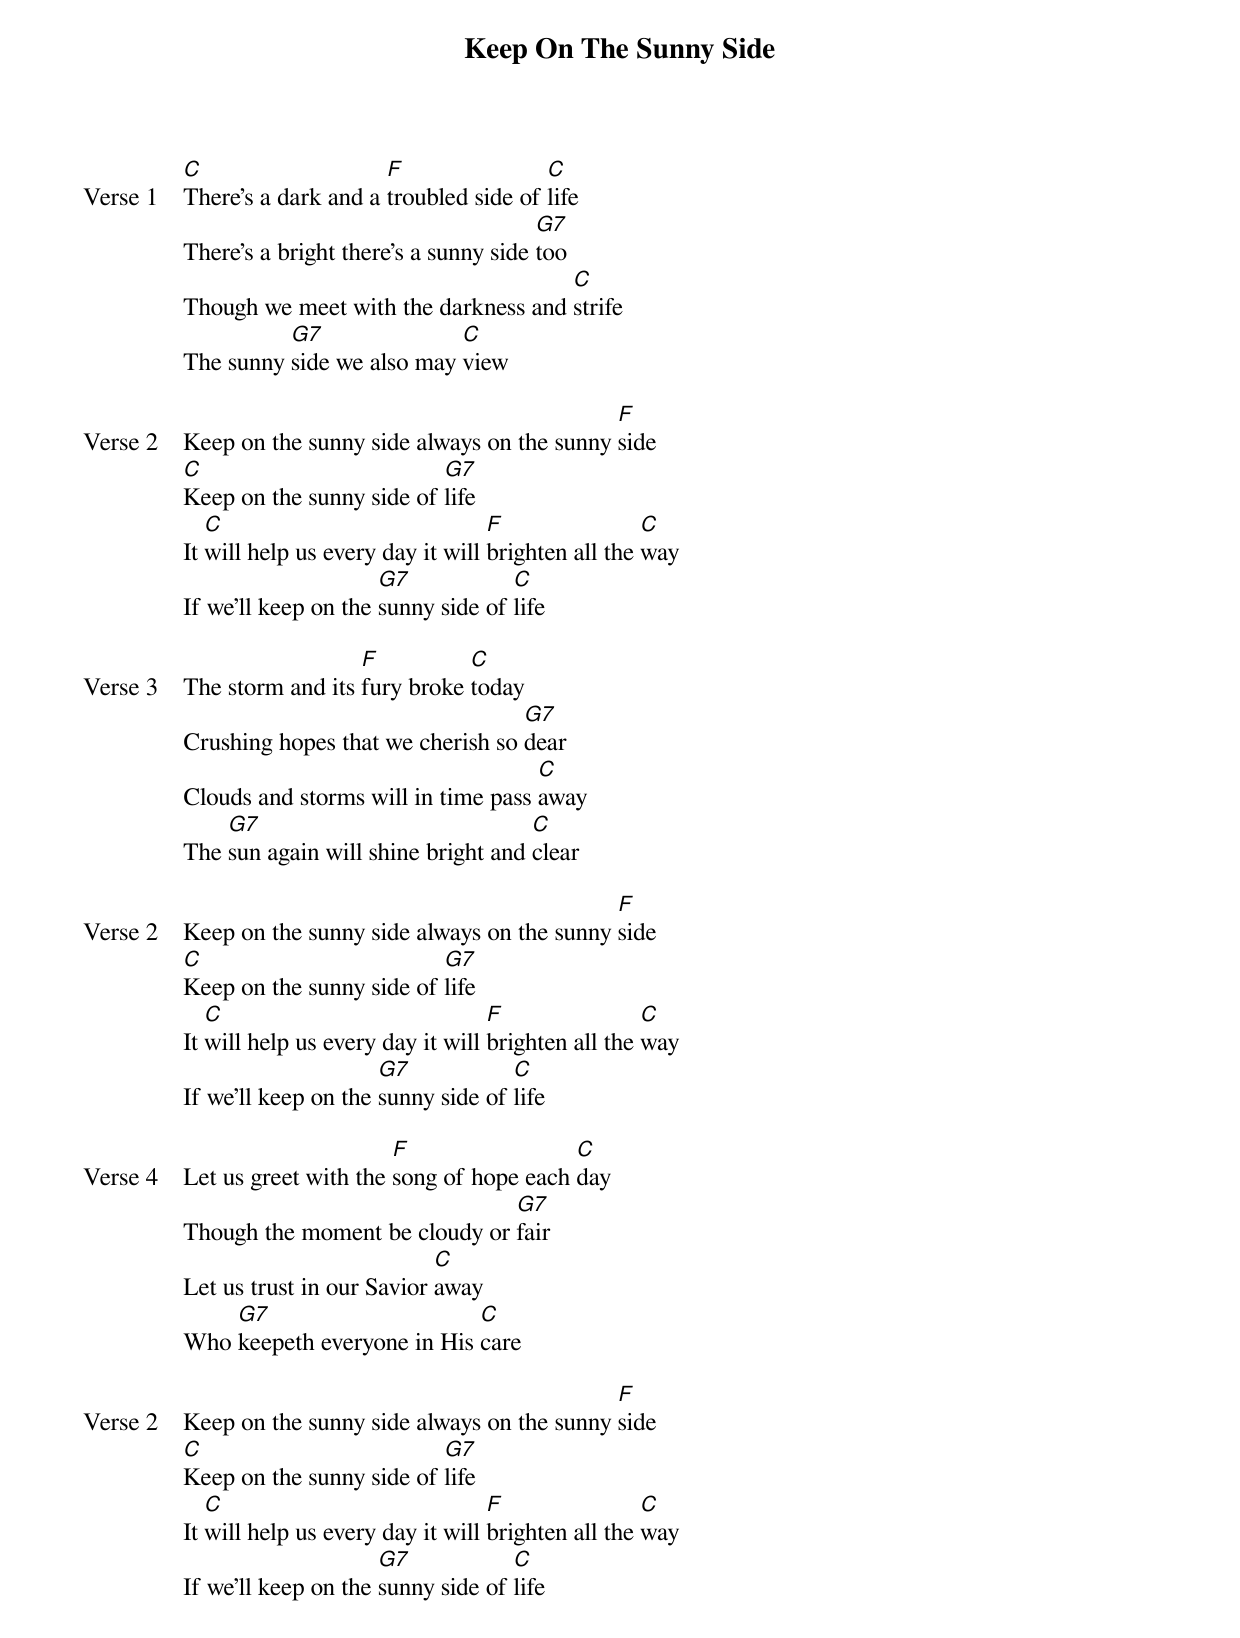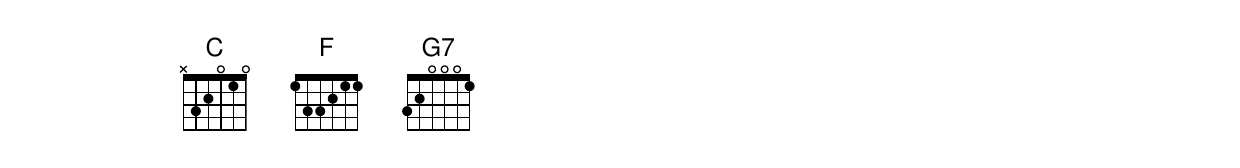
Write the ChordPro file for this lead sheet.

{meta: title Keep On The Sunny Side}
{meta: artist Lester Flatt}
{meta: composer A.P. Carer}
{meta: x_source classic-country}
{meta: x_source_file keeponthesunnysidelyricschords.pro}
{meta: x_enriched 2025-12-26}

{start_of_verse: Verse 1}
[C]There's a dark and a [F]troubled side of [C]life
There's a bright there's a sunny side [G7]too
Though we meet with the darkness and [C]strife
The sunny [G7]side we also may [C]view
{end_of_verse}

{start_of_verse: Verse 2}
Keep on the sunny side always on the sunny [F]side
[C]Keep on the sunny side of [G7]life
It [C]will help us every day it will [F]brighten all the [C]way
If we'll keep on the [G7]sunny side of [C]life
{end_of_verse}

{start_of_verse: Verse 3}
The storm and its [F]fury broke [C]today
Crushing hopes that we cherish so [G7]dear
Clouds and storms will in time pass [C]away
The [G7]sun again will shine bright and [C]clear
{end_of_verse}

{start_of_verse: Verse 2}
Keep on the sunny side always on the sunny [F]side
[C]Keep on the sunny side of [G7]life
It [C]will help us every day it will [F]brighten all the [C]way
If we'll keep on the [G7]sunny side of [C]life
{end_of_verse}

{start_of_verse: Verse 4}
Let us greet with the [F]song of hope each [C]day
Though the moment be cloudy or [G7]fair
Let us trust in our Savior [C]away
Who [G7]keepeth everyone in His [C]care
{end_of_verse}

{start_of_verse: Verse 2}
Keep on the sunny side always on the sunny [F]side
[C]Keep on the sunny side of [G7]life
It [C]will help us every day it will [F]brighten all the [C]way
If we'll keep on the [G7]sunny side of [C]life
{end_of_verse}
